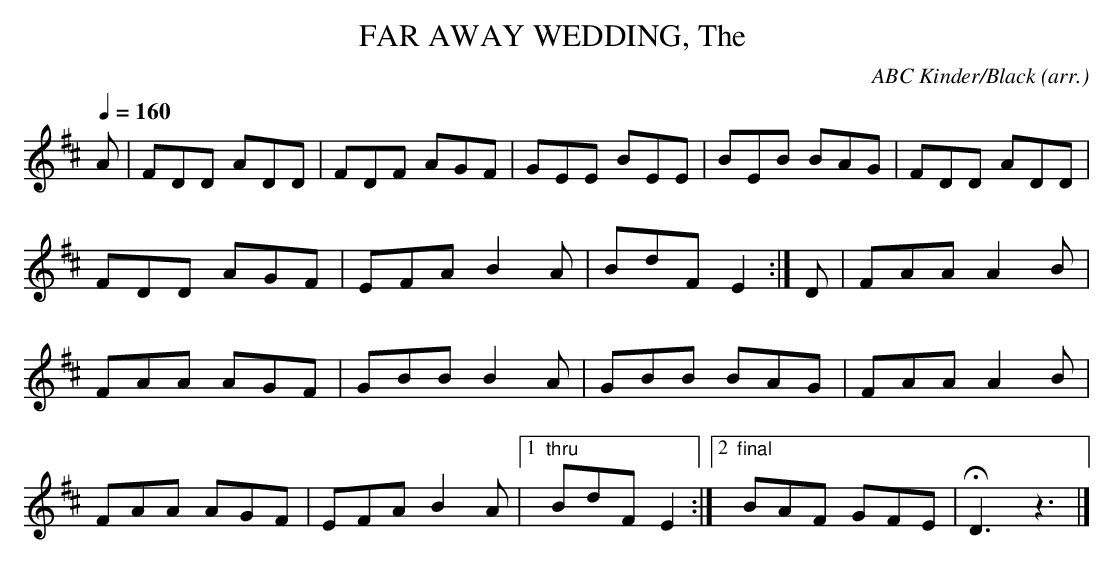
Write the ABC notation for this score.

X:1
T:FAR AWAY WEDDING, The \
C:ABC Kinder/Black (arr.)\
M:6/8\
L:1/8\
Q:1/4=160\
K:D\
A|FDD ADD|FDF AGF|GEE BEE|BEB BAG|\
FDD ADD|FDD AGF|EFA B2A|BdF E2 :|\
D|FAA A2B|FAA AGF|GBB B2A|GBB BAG|\
FAA A2B|FAA AGF|EFA B2A|1 "thru"BdF E2 :|\
[2 "final"BAF GFE|HD3z3|]\
\
\
